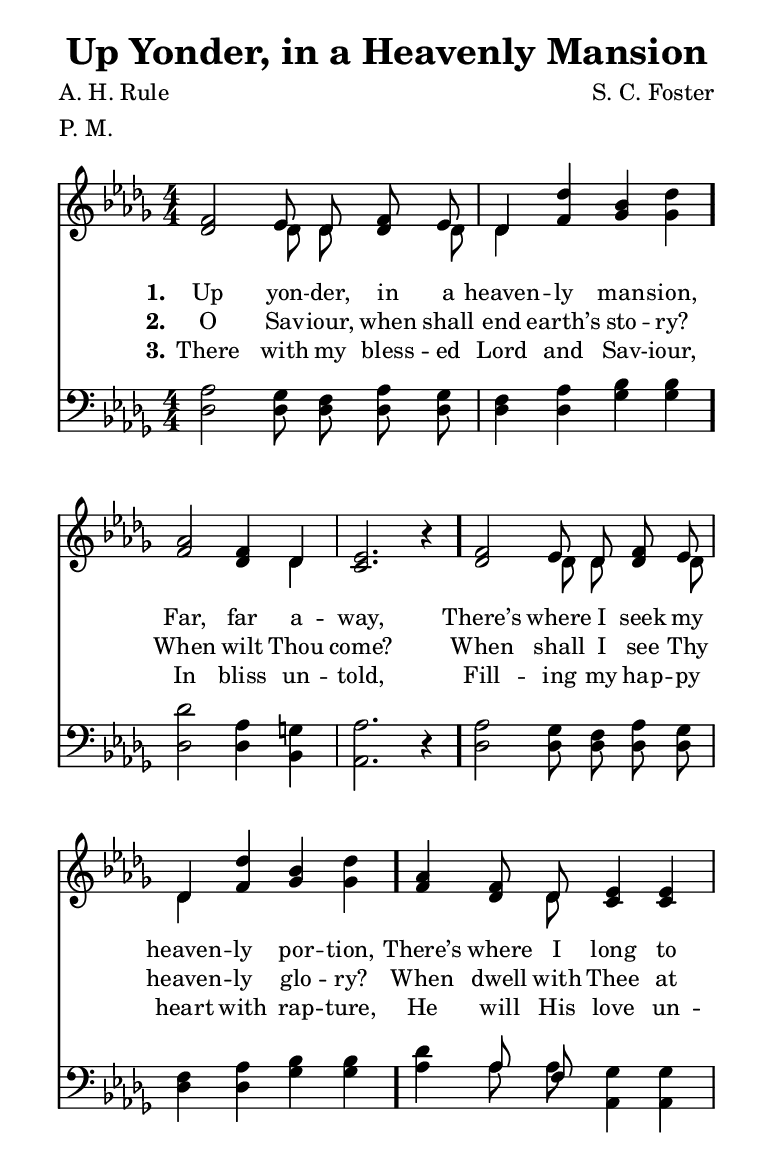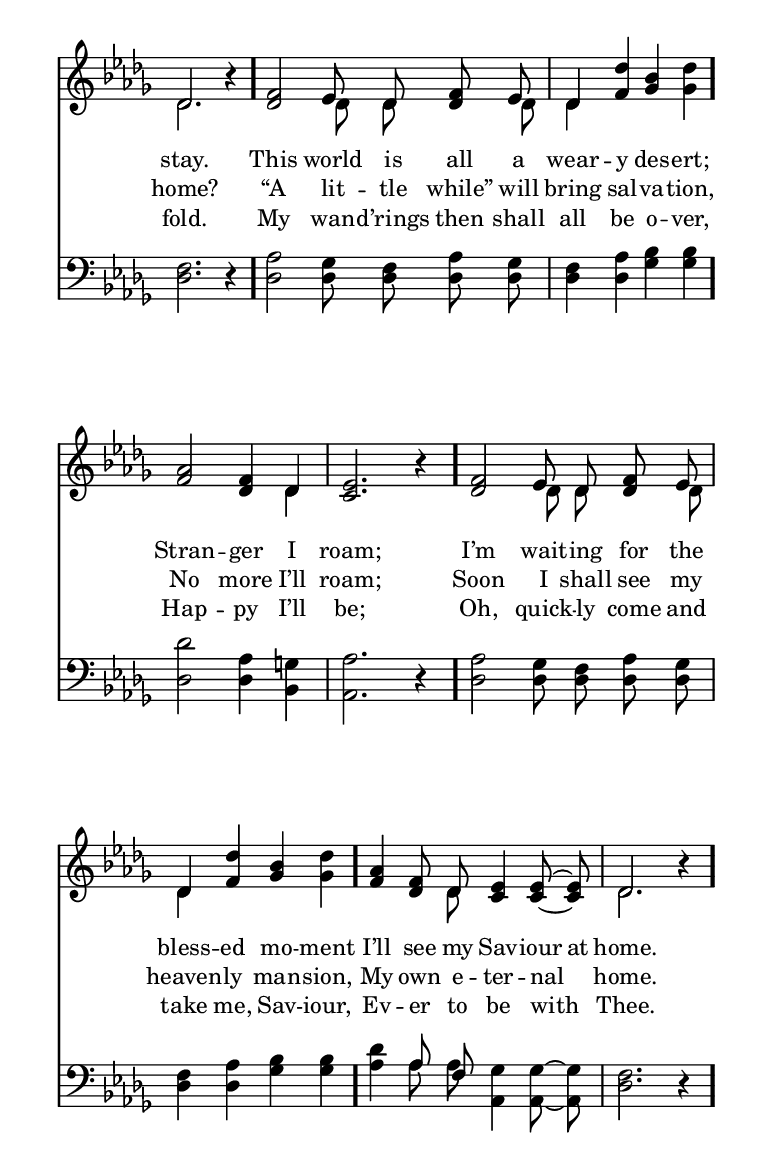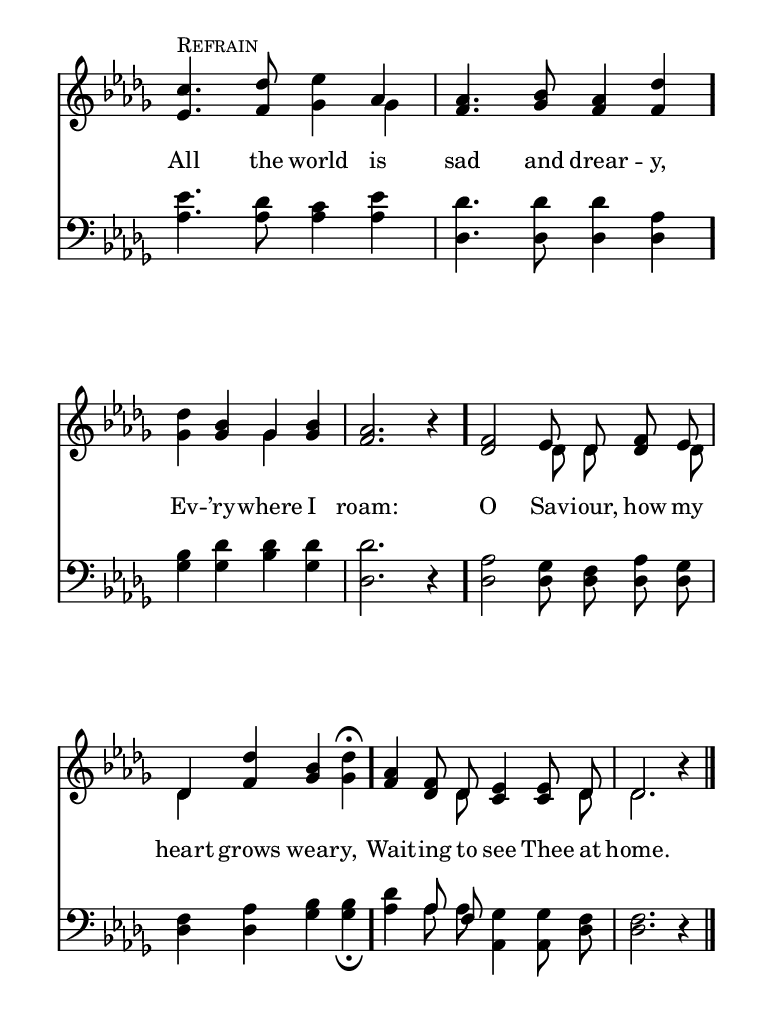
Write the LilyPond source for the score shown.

\include "common/global.ily"
\paper {
  \include "common/paper.ily"
  ragged-last-bottom = ##t
  systems-per-page = #(cond (is-eogsized 5) (#t #f))
  system-count = #(cond (is-eogsized 6) (#t #f))
}

\header{
  hymnnumber = "273"
  title = "Up Yonder, in a Heavenly Mansion"
  tunename = ""
  meter = "P. M."
  poet = "A. H. Rule"
  composer = "S. C. Foster" % Stephen Foster
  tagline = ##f
}

ta = { \tempo 4=120 }
tb = { \tempo 4=60 }

global = {
  \include "common/overrides.ily"
  \override Staff.TimeSignature.style = #'numbered
  \time 4/4
  \override Score.MetronomeMark.transparent = ##t % hide all fermata changes too
  \ta
  \key des \major
  \autoBeamOff
}

notesSoprano = {
\global
\relative c' {

  f2 ees8 des f ees | des4 des' bes des |
  aes2 f4 des4 | ees2. r4 | \eogbreak
  f2 ees8 des f ees | des4 des' bes des |
  aes4 f8 des ees4 ees | des2. r4 | \eogbreak
  f2 ees8 des f ees | des4 des' bes des |
  aes2 f4 des4 | ees2. r4 | \eogbreak
  f2 ees8 des f ees | des4 des' bes des |
  aes4 f8 des ees4 ees8 ~ ees8 | des2. r4 | \eogbreak

  << s^\markup { \small \caps "Refrain" }
  { c'4. des8 ees4 aes, | aes4. bes8 aes4 des } >>
  des4 bes ges bes | aes2. r4 |
  f2 ees8 des f ees | des4 des' bes \tb des\fermata \ta | % TODO make the fermata a bit longer ?
  aes4 f8 des ees4 ees8 des8 | des2. r4 |

  \bar "|."

}
}

notesAlto = {
\global
\relative e' {

  des2 des8 des des des | des4 f ges ges |
  f2 des4 des | c2. r4 |
  des2 des8 des des des | des4 f ges ges |
  f4 des8 des c4 c | des2. r4 |
  des2 des8 des des des | des4 f ges ges |
  f2 des4 des | c2. r4 |
  des2 des8 des des des | des4 f ges ges |
  f4 des8 des c4 c8 ~ c8 | des2. r4 |

  ees4. f8 ges4 ges | f4. ges8 f4 f |
  ges4 ges ges ges | f2. r4 |
  des2 des8 des des des | des4 f ges ges |
  f4 des8 des c4 c8 des | des2. r4 |

}
}

notesTenor = {
\global
\relative a {

  aes2 ges8 f aes ges | f4 aes bes bes |
  des2 aes4 g | aes2. r4 |
  aes2 ges8 f aes ges | f4 aes bes bes |
  des4 aes8 f ges4 ges | f2. r4 |
  aes2 ges8 f aes ges | f4 aes bes bes |
  des2 aes4 g | aes2. r4 |
  aes2 ges8 f aes ges | f4 aes bes bes |
  des4 aes8 f ges4 ges8 ~ ges | f2. r4 |

  ees'4. des8 c4 ees | des4. des8 des4 aes4 |
  bes4 des des des | des2. r4 |
  aes2 ges8 f aes ges | f4 aes bes bes |
  des4 aes8 f ges4 ges8 f | f2. r4 |

}
}

notesBass = {
\global
\relative f {

  des2 des8 des des des | des4 des ges ges |
  des2 des4 bes | aes2. r4 |
  des2 des8 des des des | des4 des ges ges |
  aes4 aes8 aes aes,4 aes | des2. r4 |
  des2 des8 des des des | des4 des ges ges |
  des2 des4 bes | aes2. r4 |
  des2 des8 des des des | des4 des ges ges |
  aes4 aes8 aes aes,4 aes8 ~ aes | des2. r4 |

  aes'4. aes8 aes4 aes | des,4. des8 des4 des |
  ges4 ges bes ges | des2. r4 |
  des2 des8 des des des | des4 des ges ges_\fermata |
  aes4 aes8 aes aes,4 aes8 des | des2. r4 |

}
}

Refrain = \lyricmode {

All the world is sad and drear -- y, \bar "."
Ev -- ’ry -- where I roam: \bar "."
O Sav -- iour, how my heart grows wear -- y, \bar "."
Wait -- ing to see Thee at home. \bar "."

}

wordsA = \lyricmode {
\set stanza = "1."

Up yon -- der, in a heaven -- ly man -- sion, \bar "."
Far, far a -- way, \bar "."
There’s where I seek my heaven -- ly por -- tion, \bar "."
There’s where I long to stay. \bar "."
This world is all a wear -- y des -- ert; \bar "."
Stran -- ger I roam; \bar "."
I’m wait -- ing for the bless -- ed mo -- ment \bar "."
I’ll see my Sav -- { \mon } iour at { \moff } home. \bar "."

}

wordsB = \lyricmode {
\set stanza = "2."

O Sav -- iour, when shall end earth’s sto -- ry?
When wilt Thou come?
When shall I see Thy heaven -- ly glo -- ry?
When dwell with Thee at home?
“A lit -- tle while” will bring sal -- va -- tion,
No more I’ll roam;
Soon I shall see my heaven -- ly man -- sion,
My own e -- ter -- nal home.

\Refrain

}

wordsC = \lyricmode {
\set stanza = "3."

There with my bless -- ed Lord and Sav -- iour,
In bliss un -- told,
Fill -- ing my hap -- py heart with rap -- ture,
He will His love un -- fold.
My wan -- d’rings then shall all be o -- ver,
Hap -- py I’ll be;
Oh, quick -- ly come and take me, Sav -- iour,
Ev -- er to be with Thee.

}

\score {
  \context ChoirStaff <<
    \context Staff = upper <<
      \set Staff.autoBeaming = ##f
      \set ChoirStaff.systemStartDelimiter = #'SystemStartBar
      \set ChoirStaff.printPartCombineTexts = ##f
      \partcombine #'(2 . 11) \notesSoprano \notesAlto
      \context NullVoice = sopranos { \voiceOne << \notesSoprano >> }
      \context Lyrics = one   \lyricsto sopranos \wordsA
      \context Lyrics = two   \lyricsto sopranos \wordsB
      \context Lyrics = three \lyricsto sopranos \wordsC
    >>
    \context Staff = men <<
      \set Staff.autoBeaming = ##f
      \clef bass
      \set ChoirStaff.printPartCombineTexts = ##f
      \partcombine #'(2 . 11) \notesTenor \notesBass
    >>
  >>
  \layout {
    \include "common/layout.ily"
  }
  #(cond ((ly:get-option 'eog-midi-permitted) #{ \midi{
    \include "common/midi.ily"
  } #}))
}

\version "2.19.49"  % necessary for upgrading to future LilyPond versions.

% vi:set et ts=2 sw=2 ai nocindent syntax=lilypond:
